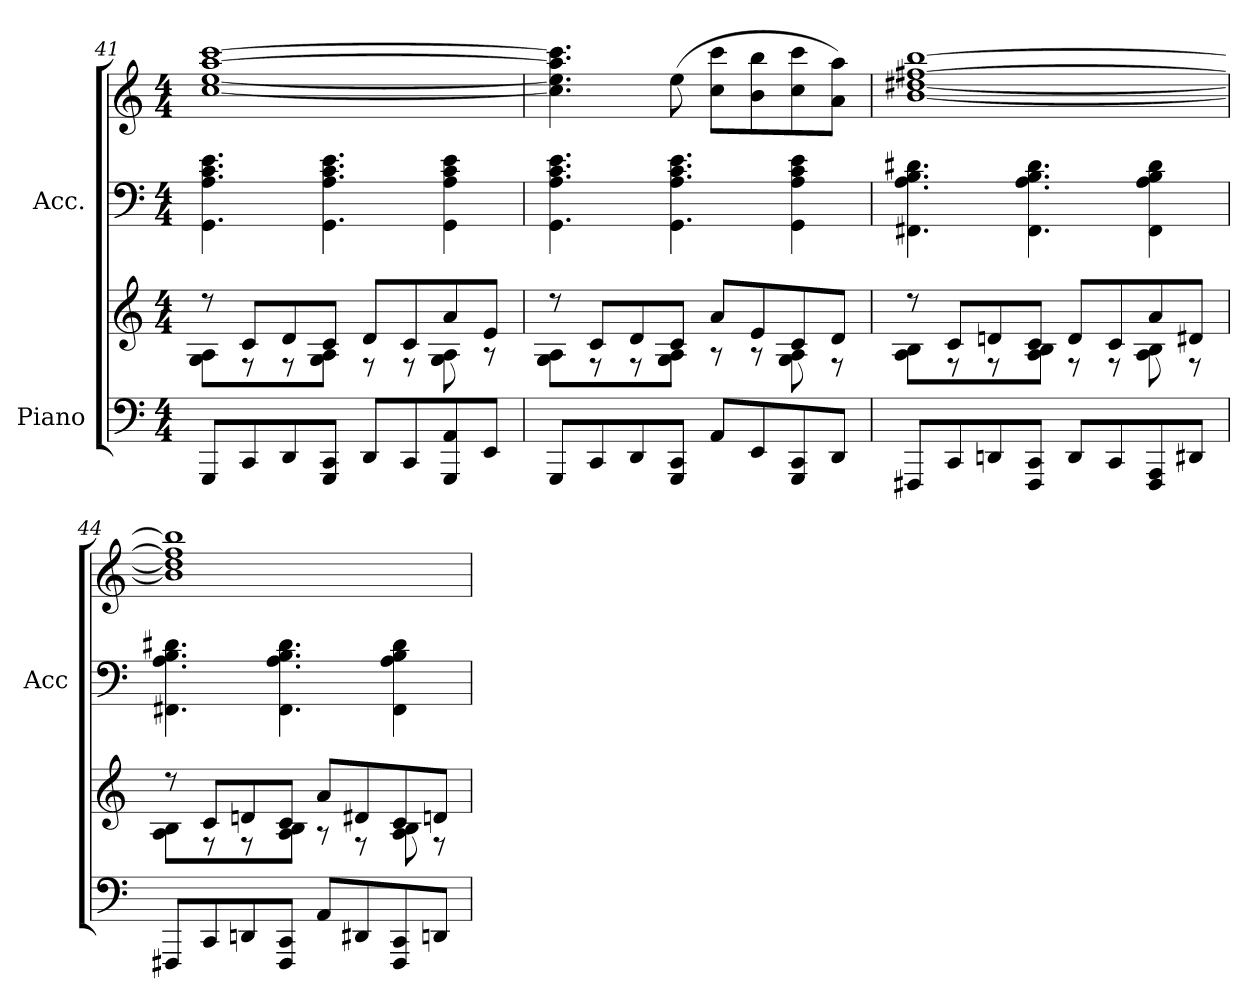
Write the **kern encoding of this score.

**kern	**kern	**kern	**kern
*part2	*part2	*part1	*part1
*staff4	*staff3	*staff2	*staff1
*I"Piano	*	*I"Acc.	*
*	*	*I'Acc	*
!!LO:LB:g=z
*clefF4	*clefG2	*clefF4	*clefG2
*k[]	*k[]	*k[]	*k[]
*M4/4	*M4/4	*M4/4	*M4/4
=41	=41	=41	=41
*	*^	*	*
8GGG/L	8r	8G\ 8A\L	4.GG\ 4.A\ 4.c\ 4.e\	[1cc [1ee [1aa [1ccc
8CC/	8c/L	8r	.	.
8DD/	8d/	8r	.	.
8GGG/ 8CC/J	8c/J	8G\ 8A\J	4.GG\ 4.A\ 4.c\ 4.e\	.
8DD/L	8d/L	8r	.	.
8CC/	8c/	8r	.	.
8GGG/ 8AA/	8a/	8G\ 8A\	4GG\ 4A\ 4c\ 4e\	.
8EE/J	8e/J	8r	.	.
=42	=42	=42	=42	=42
8GGG/L	8r	8G\ 8A\L	4.GG\ 4.A\ 4.c\ 4.e\	4.cc\] 4.ee\] 4.aa\] 4.ccc\]
8CC/	8c/L	8r	.	.
8DD/	8d/	8r	.	.
8GGG/ 8CC/J	8c/J	8G\ 8A\J	4.GG\ 4.A\ 4.c\ 4.e\	(>8ee\
8AA/L	8a/L	8r	.	8cc\ 8ccc\L
8EE/	8e/	8r	.	8b\ 8bb\
8GGG/ 8CC/	8c/	8G\ 8A\	4GG\ 4A\ 4c\ 4e\	8cc\ 8ccc\
8DD/J	8d/J	8r	.	8a\ 8aa\J)
=43	=43	=43	=43	=43
8FFF#X/L	8r	8A\ 8B\L	4.FF#X\ 4.A\ 4.B\ 4.d#X\	[1b [1dd#X [1ff#X [1bb
8CC/	8c/L	8r	.	.
8DDni/	8dni/	8r	.	.
8FFF#/ 8CC/J	8c/J	8A\ 8B\J	4.FF#\ 4.A\ 4.B\ 4.d#\	.
8DD/L	8d/L	8r	.	.
8CC/	8c/	8r	.	.
8FFF#/ 8AAA/	8a/	8A\ 8B\	4FF#\ 4A\ 4B\ 4d#\	.
8DD#X/J	8d#X/J	8r	.	.
=44	=44	=44	=44	=44
8FFF#X/L	8r	8A\ 8B\L	4.FF#X\ 4.A\ 4.B\ 4.d#X\	1b] 1dd#] 1ff#] 1bb]
8CC/	8c/L	8r	.	.
8DDn/	8dn/	8r	.	.
8FFF#/ 8CC/J	8c/J	8A\ 8B\J	4.FF#\ 4.A\ 4.B\ 4.d#\	.
8AA/L	8a/L	8r	.	.
8DD#X/	8d#X/	8r	.	.
8FFF#/ 8CC/	8c/	8A\ 8B\	4FF#\ 4A\ 4B\ 4d#\	.
8DDn/J	8dn/J	8r	.	.
*	*v	*v	*	*
=	=	=	=
*-	*-	*-	*-
